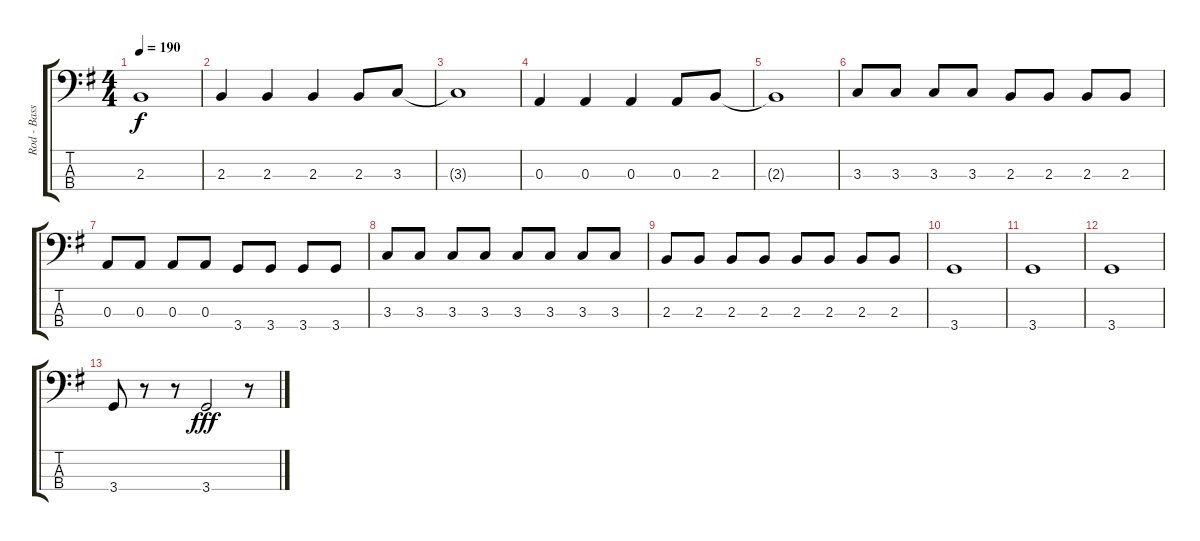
\track ("Rod - Bass" "Rod - Bass") {instrument electricbasspick}
\staff {score tabs}
\tuning (G2 D2 A1 E1) {hide}
\ts (4 4)
\tempo 190
\clef f4
\ks g
2.3{t}.1{dy f} |
2.3.4 2.3.4 2.3.4 2.3.8 3.3.8 |
3.3{t}.1 |
0.3.4 0.3.4 0.3.4 0.3.8 2.3.8 |
2.3{t}.1 |
3.3.8 3.3.8 3.3.8 3.3.8 2.3.8 2.3.8 2.3.8 2.3.8 |
0.3.8 0.3.8 0.3.8 0.3.8 3.4.8 3.4.8 3.4.8 3.4.8 |
3.3.8 3.3.8 3.3.8 3.3.8 3.3.8 3.3.8 3.3.8 3.3.8 |
2.3.8 2.3.8 2.3.8 2.3.8 2.3.8 2.3.8 2.3.8 2.3.8 |
3.4.1 |
3.4.1 |
3.4.1 |
3.4.8 r.8 r.8 3.4.2{dy fff} r.8
